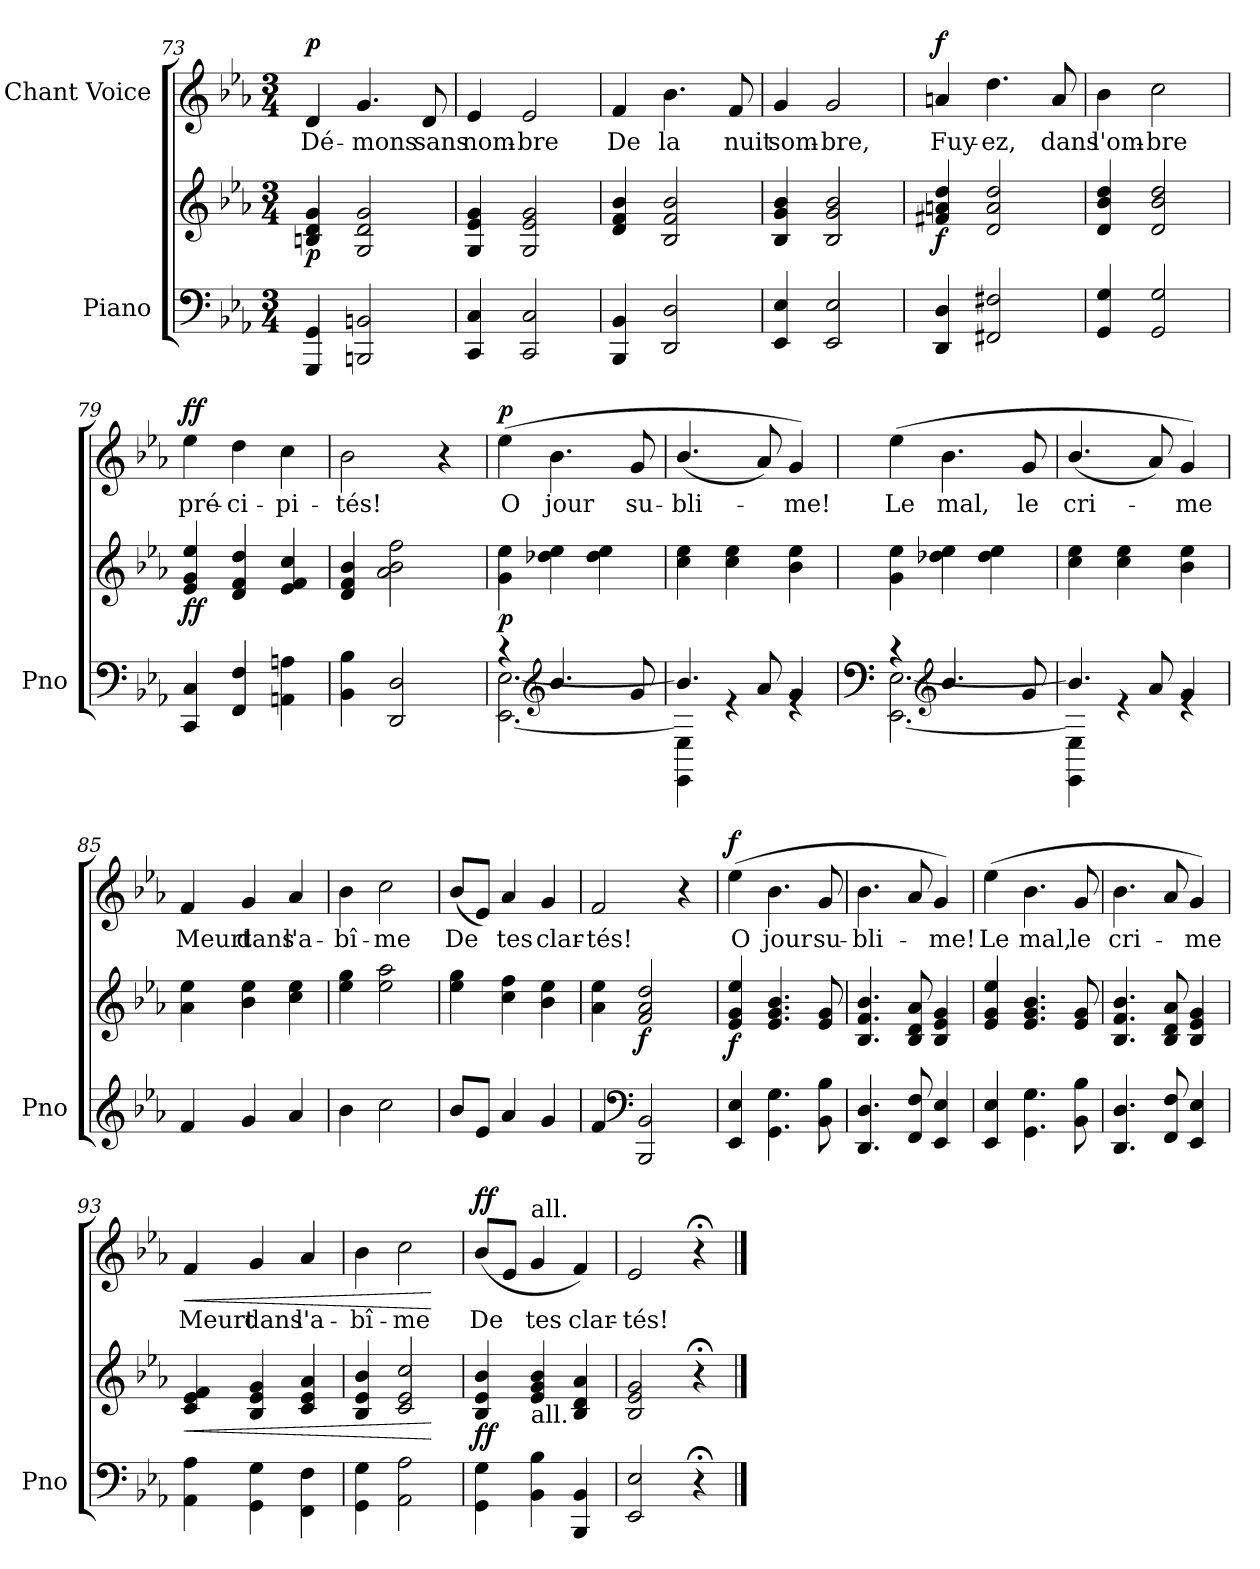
**kern	**kern	**dynam	**kern	**text	**dynam
*part2	*part2	*part2	*part1	*part1	*part1
*staff3	*staff2	*staff2/3	*staff1	*staff1	*staff1
*I"Piano	*	*	*I"Chant Voice	*	*
*I'Pno	*	*	*	*	*
*clefF4	*clefG2	*	*clefG2	*	*
*k[b-e-a-]	*k[b-e-a-]	*	*k[b-e-a-]	*	*
*M3/4	*M3/4	*	*M3/4	*	*
=73	=73	=73	=73	=73	=73
!	!	!LO:DY:b	!	!LO:LY:b	!LO:DY:a
4GGG/ 4GG/	4Bn/ 4d/ 4g/	p	4d/	Dé-	p
!	!	!	!	!LO:LY:b	!
2BBBn/ 2BBn/	2G/ 2d/ 2g/	.	4.g/	-mons	.
!	!	!	!	!LO:LY:b	!
.	.	.	8d/	sans	.
=74	=74	=74	=74	=74	=74
!	!	!	!	!LO:LY:b	!
4CC/ 4C/	4G/ 4e-/ 4g/	.	4e-/	nom-	.
!	!	!	!	!LO:LY:b	!
2CC/ 2C/	2G/ 2e-/ 2g/	.	2e-/	-bre	.
!!LO:PB:g=z
=75	=75	=75	=75	=75	=75
!	!	!LO:DY:b	!	!LO:LY:b	!
!	!	!LO:DY:n=1:b	!	!	!LO:DY:a
!	!	!	!	!	!LO:DY:n=1:a
4BBB-/ 4BB-/	4d/ 4f/ 4b-/	other-dynamics f	4f/	De	other-dynamics f
!	!	!	!	!LO:LY:b	!
2DD/ 2D/	2B-/ 2f/ 2b-/	.	4.b-\	la	.
!	!	!	!	!LO:LY:b	!
.	.	.	8f/	nuit	.
=76	=76	=76	=76	=76	=76
!	!	!	!	!LO:LY:b	!
4EE-/ 4E-/	4B-/ 4g/ 4b-/	.	4g/	som-	.
!	!	!	!	!LO:LY:b	!
2EE-/ 2E-/	2B-/ 2g/ 2b-/	.	2g/	-bre,	.
=77	=77	=77	=77	=77	=77
!	!	!LO:DY:b	!	!LO:LY:b	!LO:DY:a
4DD/ 4D/	4f#X/ 4an/ 4dd/	f	4an/	Fuy-	f
!	!	!	!	!LO:LY:b	!
2FF#X/ 2F#X/	2d/ 2a/ 2dd/	.	4.dd\	-ez,	.
!	!	!	!	!LO:LY:b	!
.	.	.	8a/	dans	.
=78	=78	=78	=78	=78	=78
!	!	!	!	!LO:LY:b	!
4GG/ 4G/	4d/ 4b-/ 4dd/	.	4b-\	l'om-	.
!	!	!	!	!LO:LY:b	!
2GG/ 2G/	2d/ 2b-/ 2dd/	.	2cc\	-bre	.
=79	=79	=79	=79	=79	=79
!	!	!LO:DY:b	!	!LO:LY:b	!LO:DY:a
4CC/ 4C/	4e-/ 4g/ 4ee-/	ff	4ee-\	pré-	ff
!	!	!	!	!LO:LY:b	!
4FF/ 4F/	4d/ 4f/ 4dd/	.	4dd\	-ci-	.
!	!	!	!	!LO:LY:b	!
4AAn\ 4An\	4e-/ 4f/ 4cc/	.	4cc\	-pi-	.
=80	=80	=80	=80	=80	=80
!	!	!	!	!LO:LY:b	!
4BB-\ 4B-\	4d/ 4f/ 4b-/	.	2b-\	-tés!	.
2DD/ 2D/	2a-\ 2b-\ 2ff\	.	.	.	.
.	.	.	4r	.	.
!!LO:LB:g=z
=81	=81	=81	=81	=81	=81
*^	*	*	*	*	*
!	!	!	!LO:DY:b	!	!LO:LY:b	!LO:DY:a
4r	[2.EE-\ [2.E-\	4g\ 4ee-\	p	(>4ee-\	O	p
*clefG2	*	*	*	*	*	*
!	!	!	!	!	!LO:LY:b	!
4.b-/	.	4dd-X\ 4ee-\	.	4.b-\	jour	.
.	.	4dd-\ 4ee-\	.	.	.	.
!	!	!	!	!	!LO:LY:b	!
8g/	.	.	.	8g/	su-	.
=82	=82	=82	=82	=82	=82	=82
!	!	!	!	!	!LO:LY:b	!
4.b-/	4EE-\] 4E-\]	4cc\ 4ee-\	.	(<4.b-/	-bli-	.
.	4re	4cc\ 4ee-\	.	.	.	.
8a-/	.	.	.	8a-/)	.	.
!	!	!	!	!	!LO:LY:b	!
4g/	4re	4b-\ 4ee-\	.	4g/)	-me!	.
=83	=83	=83	=83	=83	=83	=83
*clefF4	*	*	*	*	*	*
!	!	!	!	!	!LO:LY:b	!
4r	[2.EE-\ [2.E-\	4g\ 4ee-\	.	(>4ee-\	Le	.
*clefG2	*	*	*	*	*	*
!	!	!	!	!	!LO:LY:b	!
4.b-/	.	4dd-X\ 4ee-\	.	4.b-\	mal,	.
.	.	4dd-\ 4ee-\	.	.	.	.
!	!	!	!	!	!LO:LY:b	!
8g/	.	.	.	8g/	le	.
=84	=84	=84	=84	=84	=84	=84
!	!	!	!	!	!LO:LY:b	!
4.b-/	4EE-\] 4E-\]	4cc\ 4ee-\	.	(<4.b-/	cri-	.
.	4re	4cc\ 4ee-\	.	.	.	.
8a-/	.	.	.	8a-/)	.	.
!	!	!	!	!	!LO:LY:b	!
4g/	4re	4b-\ 4ee-\	.	4g/)	-me	.
=85	=85	=85	=85	=85	=85	=85
!	!	!	!	!	!LO:LY:b	!
*v	*v	*	*	*	*	*
4f/	4a-\ 4ee-\	.	4f/	Meurt	.
!	!	!	!	!LO:LY:b	!
4g/	4b-\ 4ee-\	.	4g/	dans	.
!	!	!	!	!LO:LY:b	!
4a-/	4cc\ 4ee-\	.	4a-/	l'a-	.
=86	=86	=86	=86	=86	=86
!	!	!	!	!LO:LY:b	!
4b-\	4ee-\ 4gg\	.	4b-\	-bî-	.
!	!	!	!	!LO:LY:b	!
2cc\	2ee-\ 2aa-\	.	2cc\	-me	.
!!LO:LB:g=z
=87	=87	=87	=87	=87	=87
!	!	!	!	!LO:LY:b	!
8b-/L	4ee-\ 4gg\	.	(<8b-/L	De	.
8e-/J	.	.	8e-/J)	.	.
!	!	!	!	!LO:LY:b	!
4a-/	4cc\ 4ff\	.	4a-/	tes	.
!	!	!	!	!LO:LY:b	!
4g/	4b-\ 4ee-\	.	4g/	clar-	.
=88	=88	=88	=88	=88	=88
!	!	!	!	!LO:LY:b	!
4f/	4a-\ 4ee-\	.	2f/	-tés!	.
*clefF4	*	*	*	*	*
!	!	!LO:DY:b	!	!	!
2BBB-/ 2BB-/	2f/ 2a-/ 2dd/	f	.	.	.
.	.	.	4r	.	.
=89	=89	=89	=89	=89	=89
!	!	!LO:DY:b	!	!LO:LY:b	!LO:DY:a
4EE-/ 4E-/	4e-/ 4g/ 4ee-/	f	(>4ee-\	O	f
!	!	!	!	!LO:LY:b	!
4.GG\ 4.G\	4.e-/ 4.g/ 4.b-/	.	4.b-\	jour	.
!	!	!	!	!LO:LY:b	!
8BB-\ 8B-\	8e-/ 8g/	.	8g/	su-	.
=90	=90	=90	=90	=90	=90
!	!	!	!	!LO:LY:b	!
4.DD/ 4.D/	4.B-/ 4.f/ 4.b-/	.	4.b-\	-bli-	.
8FF/ 8F/	8B-/ 8d/ 8a-/	.	8a-/	.	.
!	!	!	!	!LO:LY:b	!
4EE-/ 4E-/	4B-/ 4e-/ 4g/	.	4g/)	-me!	.
=91	=91	=91	=91	=91	=91
!	!	!	!	!LO:LY:b	!
4EE-/ 4E-/	4e-/ 4g/ 4ee-/	.	(>4ee-\	Le	.
!	!	!	!	!LO:LY:b	!
4.GG\ 4.G\	4.e-/ 4.g/ 4.b-/	.	4.b-\	mal,	.
!	!	!	!	!LO:LY:b	!
8BB-\ 8B-\	8e-/ 8g/	.	8g/	le	.
!!LO:LB:g=z
=92	=92	=92	=92	=92	=92
!	!	!	!	!LO:LY:b	!
4.DD/ 4.D/	4.B-/ 4.f/ 4.b-/	.	4.b-\	cri-	.
8FF/ 8F/	8B-/ 8d/ 8a-/	.	8a-/	.	.
!	!	!	!	!LO:LY:b	!
4EE-/ 4E-/	4B-/ 4e-/ 4g/	.	4g/)	-me	.
=93	=93	=93	=93	=93	=93
!	!	!LO:HP:b	!	!LO:LY:b	!LO:HP:b
4AA-\ 4A-\	4c/ 4e-/ 4f/	<	4f/	Meurt	<
!	!	!	!	!LO:LY:b	!
4GG\ 4G\	4B-/ 4e-/ 4g/	.	4g/	dans	.
!	!	!	!	!LO:LY:b	!
4FF\ 4F\	4c/ 4e-/ 4a-/	.	4a-/	l'a-	.
=94	=94	=94	=94	=94	=94
!	!	!	!	!LO:LY:b	!
4GG\ 4G\	4B-/ 4e-/ 4b-/	.	4b-\	-bî-	.
!	!	!	!	!LO:LY:b	!
2AA-\ 2A-\	2c/ 2e-/ 2cc/	.	2cc\	-me	.
.	.	[	.	.	[
=95	=95	=95	=95	=95	=95
!	!	!LO:DY:b	!	!LO:LY:b	!LO:DY:a
4GG\ 4G\	4B-/ 4e-/ 4b-/	ff	(<8b-/L	De	ff
.	.	.	8e-/J	.	.
*	*	*	*MM70	*	*
!	!	!	!LO:TX:a:t=all.	!	!
!	!LO:TX:b:t=all.	!	!	!	!
!	!	!	!	!LO:LY:b	!
4BB-\ 4B-\	4e-/ 4g/ 4b-/	.	4g/	tes	.
!	!	!	!	!LO:LY:b	!
4BBB-/ 4BB-/	4B-/ 4d/ 4a-/	.	4f/)	clar-	.
=96	=96	=96	=96	=96	=96
!	!	!	!	!LO:LY:b	!
2EE-/ 2E-/	2B-/ 2e-/ 2g/	.	2e-/	-tés!	.
4r;<	4r;<	.	4r;<	.	.
==	==	==	==	==	==
*-	*-	*-	*-	*-	*-
